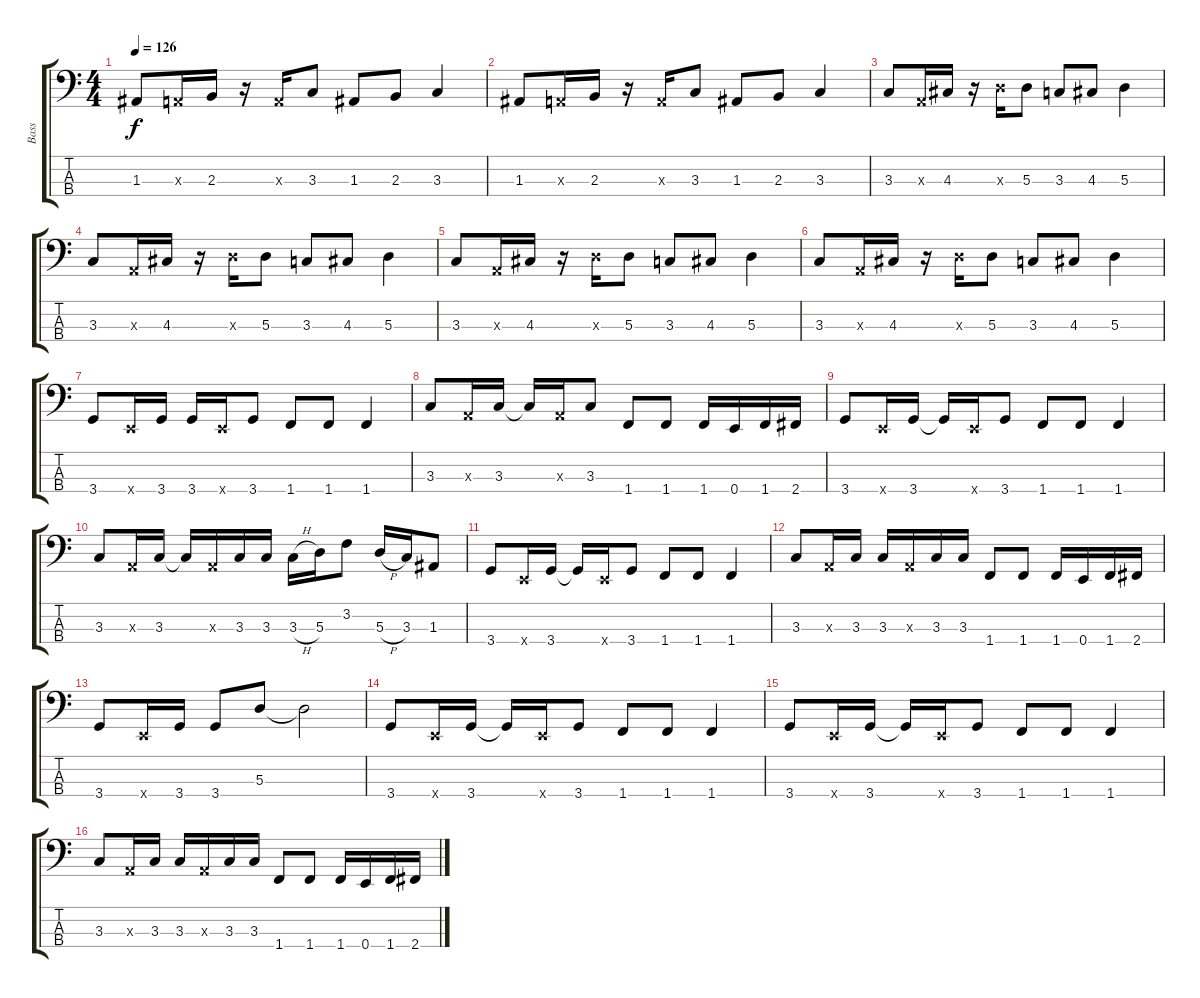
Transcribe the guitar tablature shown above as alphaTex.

\track ("Bass" "Bass") {instrument electricbassfinger}
\staff {score tabs}
\tuning (G2 D2 A1 E1) {hide}
\ts (4 4)
\tempo 126
\clef f4
\ks c
1.3.8{dy f} 0.3{x}.16 2.3.16 r.16 0.3{x}.16 3.3.8 1.3.8 2.3.8 3.3.4 |
1.3.8 0.3{x}.16 2.3.16 r.16 0.3{x}.16 3.3.8 1.3.8 2.3.8 3.3.4 |
3.3.8 0.3{x}.16 4.3.16 r.16 5.3{x}.16 5.3.8 3.3.8 4.3.8 5.3.4 |
3.3.8 0.3{x}.16 4.3.16 r.16 5.3{x}.16 5.3.8 3.3.8 4.3.8 5.3.4 |
3.3.8 0.3{x}.16 4.3.16 r.16 5.3{x}.16 5.3.8 3.3.8 4.3.8 5.3.4 |
3.3.8 0.3{x}.16 4.3.16 r.16 5.3{x}.16 5.3.8 3.3.8 4.3.8 5.3.4 |
3.4.8 0.4{x}.16 3.4.16 3.4.16 0.4{x}.16 3.4.8 1.4.8 1.4.8 1.4.4 |
3.3.8 0.3{x}.16 3.3.16 3.3{t}.16 0.3{x}.16 3.3.8 1.4.8 1.4.8 1.4.16 0.4.16 1.4.16 2.4.16 |
3.4.8 0.4{x}.16 3.4.16 3.4{t}.16 0.4{x}.16 3.4.8 1.4.8 1.4.8 1.4.4 |
3.3.8 0.3{x}.16 3.3.16 3.3{t}.16 0.3{x}.16 3.3.16 3.3.16 3.3{h}.16 5.3.16 3.2.8 5.3{h}.16 3.3.16 1.3.8 |
3.4.8 0.4{x}.16 3.4.16 3.4{t}.16 0.4{x}.16 3.4.8 1.4.8 1.4.8 1.4.4 |
3.3.8 0.3{x}.16 3.3.16 3.3.16 0.3{x}.16 3.3.16 3.3.16 1.4.8 1.4.8 1.4.16 0.4.16 1.4.16 2.4.16 |
3.4.8 0.4{x}.16 3.4.16 3.4.8 5.3.8 5.3{t}.2 |
3.4.8 0.4{x}.16 3.4.16 3.4{t}.16 0.4{x}.16 3.4.8 1.4.8 1.4.8 1.4.4 |
3.4.8 0.4{x}.16 3.4.16 3.4{t}.16 0.4{x}.16 3.4.8 1.4.8 1.4.8 1.4.4 |
3.3.8 0.3{x}.16 3.3.16 3.3.16 0.3{x}.16 3.3.16 3.3.16 1.4.8 1.4.8 1.4.16 0.4.16 1.4.16 2.4.16
